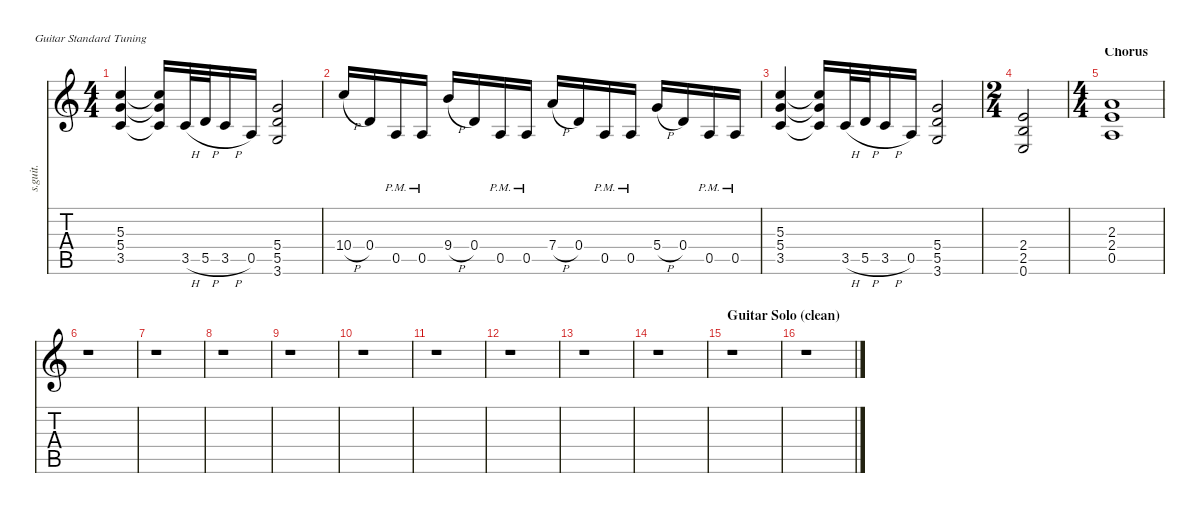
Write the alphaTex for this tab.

\defaultSystemsLayout 4
\hideDynamics
\bracketExtendMode nobrackets
\track ("James Hetfield (Rhythm)" "s.guit.") {instrument distortionguitar}
\staff {score tabs}
\tuning (E4 B3 G3 D3 A2 E2)
\ts (4 4)
\tempo (69 hide)
\clef g2
\ks c
(5.3 5.4 3.5).4{lyrics (0 "") lyrics (1 "") lyrics (2 "") lyrics (3 "") lyrics (4 "") dy f} (5.3{t} 5.4{t} 3.5{t}).16{lyrics (0 "") lyrics (1 "") lyrics (2 "") lyrics (3 "") lyrics (4 "")} 3.5{h}.32{lyrics (0 "") lyrics (1 "") lyrics (2 "") lyrics (3 "") lyrics (4 "")} 5.5{h}.32{lyrics (0 "") lyrics (1 "") lyrics (2 "") lyrics (3 "") lyrics (4 "")} 3.5{h}.16{lyrics (0 "") lyrics (1 "") lyrics (2 "") lyrics (3 "") lyrics (4 "")} 0.5.16{lyrics (0 "") lyrics (1 "") lyrics (2 "") lyrics (3 "") lyrics (4 "")} (5.4 5.5 3.6).2{lyrics (0 "") lyrics (1 "") lyrics (2 "") lyrics (3 "") lyrics (4 "")} |
10.4{h}.16{lyrics (0 "") lyrics (1 "") lyrics (2 "") lyrics (3 "") lyrics (4 "")} 0.4.16{lyrics (0 "") lyrics (1 "") lyrics (2 "") lyrics (3 "") lyrics (4 "")} 0.5{pm}.16{lyrics (0 "") lyrics (1 "") lyrics (2 "") lyrics (3 "") lyrics (4 "")} 0.5{pm}.16{lyrics (0 "") lyrics (1 "") lyrics (2 "") lyrics (3 "") lyrics (4 "")} 9.4{h}.16{lyrics (0 "") lyrics (1 "") lyrics (2 "") lyrics (3 "") lyrics (4 "")} 0.4.16{lyrics (0 "") lyrics (1 "") lyrics (2 "") lyrics (3 "") lyrics (4 "")} 0.5{pm}.16{lyrics (0 "") lyrics (1 "") lyrics (2 "") lyrics (3 "") lyrics (4 "")} 0.5{pm}.16{lyrics (0 "") lyrics (1 "") lyrics (2 "") lyrics (3 "") lyrics (4 "")} 7.4{h}.16{lyrics (0 "") lyrics (1 "") lyrics (2 "") lyrics (3 "") lyrics (4 "")} 0.4.16{lyrics (0 "") lyrics (1 "") lyrics (2 "") lyrics (3 "") lyrics (4 "")} 0.5{pm}.16{lyrics (0 "") lyrics (1 "") lyrics (2 "") lyrics (3 "") lyrics (4 "")} 0.5{pm}.16{lyrics (0 "") lyrics (1 "") lyrics (2 "") lyrics (3 "") lyrics (4 "")} 5.4{h}.16{lyrics (0 "") lyrics (1 "") lyrics (2 "") lyrics (3 "") lyrics (4 "")} 0.4.16{lyrics (0 "") lyrics (1 "") lyrics (2 "") lyrics (3 "") lyrics (4 "")} 0.5{pm}.16{lyrics (0 "") lyrics (1 "") lyrics (2 "") lyrics (3 "") lyrics (4 "")} 0.5{pm}.16{lyrics (0 "") lyrics (1 "") lyrics (2 "") lyrics (3 "") lyrics (4 "")} |
(5.3 5.4 3.5).4{lyrics (0 "") lyrics (1 "") lyrics (2 "") lyrics (3 "") lyrics (4 "")} (5.3{t} 5.4{t} 3.5{t}).16{lyrics (0 "") lyrics (1 "") lyrics (2 "") lyrics (3 "") lyrics (4 "")} 3.5{h}.32{lyrics (0 "") lyrics (1 "") lyrics (2 "") lyrics (3 "") lyrics (4 "")} 5.5{h}.32{lyrics (0 "") lyrics (1 "") lyrics (2 "") lyrics (3 "") lyrics (4 "")} 3.5{h}.16{lyrics (0 "") lyrics (1 "") lyrics (2 "") lyrics (3 "") lyrics (4 "")} 0.5.16{lyrics (0 "") lyrics (1 "") lyrics (2 "") lyrics (3 "") lyrics (4 "")} (5.4 5.5 3.6).2{lyrics (0 "") lyrics (1 "") lyrics (2 "") lyrics (3 "") lyrics (4 "")} |
\ts (2 4)
\beaming (8 2 2 2 2)
(2.4 2.5 0.6).2{lyrics (0 "") lyrics (1 "") lyrics (2 "") lyrics (3 "") lyrics (4 "")} |
\ts (4 4)
\beaming (8 2 2 2 2)
\section ("" "Chorus")
(2.3 2.4 0.5).1{lyrics (0 "") lyrics (1 "") lyrics (2 "") lyrics (3 "") lyrics (4 "")} |
r.1 |
r.1 |
r.1 |
r.1 |
r.1 |
r.1 |
r.1 |
r.1 |
r.1 |
\section ("" "Guitar Solo (clean)")
r.1 |
r.1
